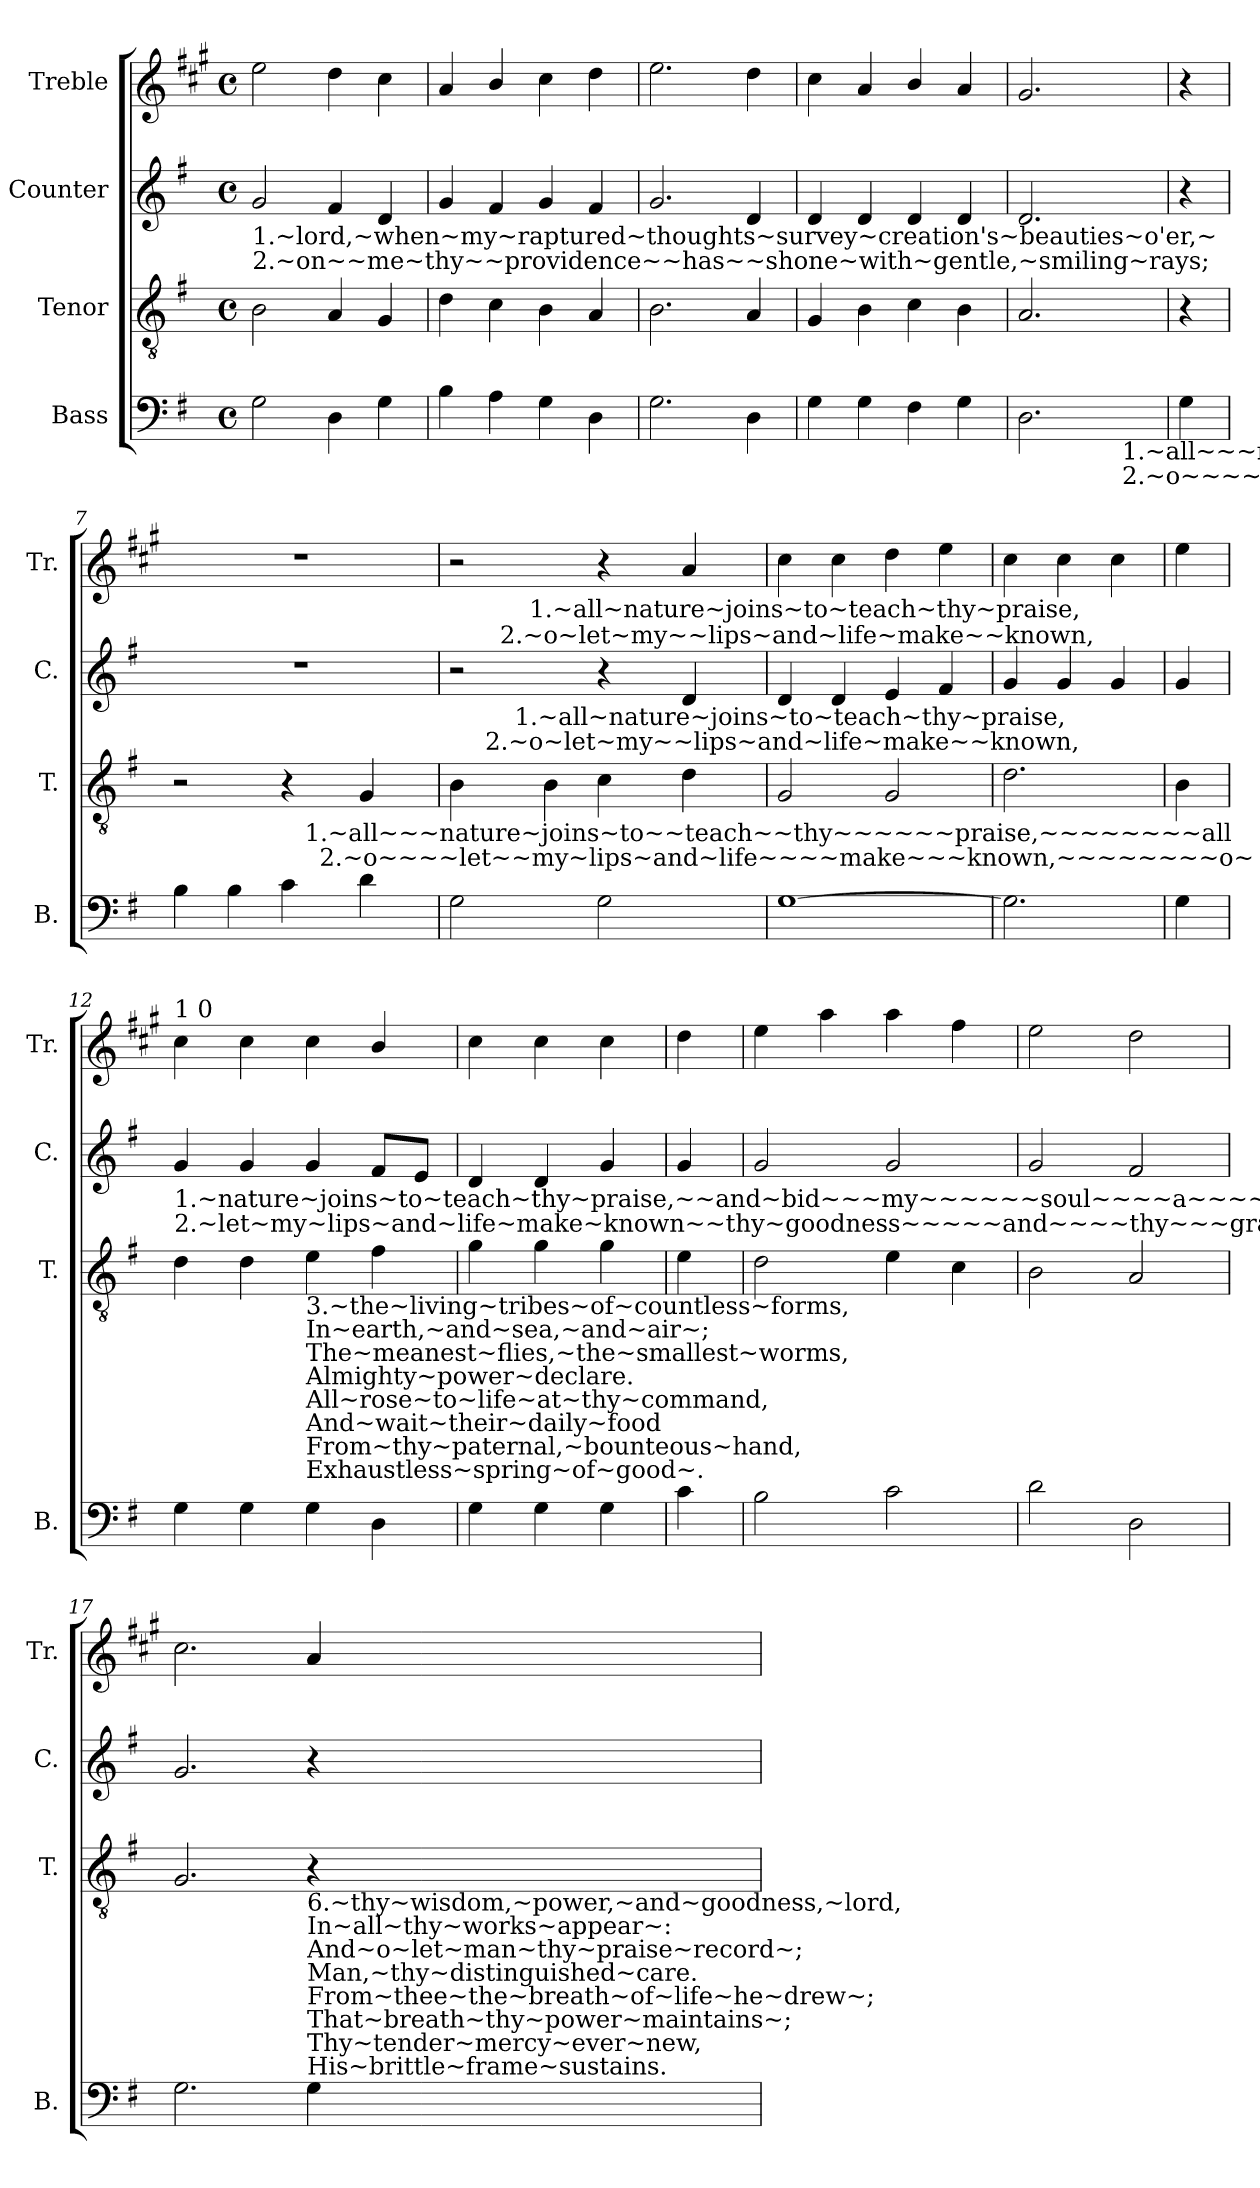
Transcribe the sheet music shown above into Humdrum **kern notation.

**kern	**kern	**kern	**kern
*part4	*part3	*part2	*part1
*staff4	*staff3	*staff2	*staff1
*I"Bass	*I"Tenor	*I"Counter	*I"Treble
*I'B.	*I'T.	*I'C.	*I'Tr.
*clefF4	*clefGv2	*clefG2	*clefG2
*ITrd7c12	*	*	*ITrd1c2
*k[f#]	*k[f#]	*k[f#]	*k[f#]
*G:	*G:	*G:	*G:
*M4/4	*M4/4	*M4/4	*M4/4
*met(c)	*met(c)	*met(c)	*met(c)
=1	=1	=1	=1
!	!	!LO:TX:b:t=1.~lord,~when~my~raptured~thoughts~survey~creation's~beauties~o'er,~	!
!	!LO:TX:a:t=2.~on~~me~thy~~providence~~has~~shone~with~gentle,~smiling~rays;	!	!
!	!LO:N:head=open	!	!
2GG\	2B\	2g/	2dd\
!	!	!LO:N:head=solid	!LO:N:head=solid
4DD\	4A/	4f#/	4cc\
!LO:N:head=solid	!LO:N:head=solid	!	!LO:N:head=solid
4GG\	4G/	4d/	4b\
=2	=2	=2	=2
!LO:N:head=solid	!	!LO:N:head=solid	!LO:N:head=solid
4BB\	4d\	4g/	4g/
!	!LO:N:head=solid	!LO:N:head=solid	!
4AA\	4c\	4f#/	4a/
!LO:N:head=solid	!LO:N:head=solid	!LO:N:head=solid	!LO:N:head=solid
4GG\	4B\	4g/	4b\
!	!	!LO:N:head=solid	!LO:N:head=solid
4DD\	4A/	4f#/	4cc\
=3	=3	=3	=3
!	!LO:N:head=open	!	!
2.GG\	2.B\	2.g/	2.dd\
!	!	!	!LO:N:head=solid
4DD\	4A/	4d/	4cc\
=4	=4	=4	=4
!LO:N:head=solid	!LO:N:head=solid	!	!LO:N:head=solid
4GG\	4G/	4d/	4b\
!LO:N:head=solid	!LO:N:head=solid	!	!LO:N:head=solid
4GG\	4B\	4d/	4g/
!LO:N:head=solid	!LO:N:head=solid	!	!
4FF#\	4c\	4d/	4a/
!LO:N:head=solid	!LO:N:head=solid	!	!LO:N:head=solid
4GG\	4B\	4d/	4g</
=5	=5	=5	=5
!	!	!	!LO:N:head=open
*^	*	*	*
2.DD\	2ryy	2.A/	2.d/	2.f#/
.	16.ryy	.	.	.
!	!LO:TX:b:t=1.~all~~~nature~joins~to~~teach~~thy~~~~~~praise~	!	!	!
!	!LO:TX:b:t=2.~o~~~~let~~my~~lips~and~life~~~make~~~~known~	!	!	!
.	8ryy	.	.	.
.	32ryy	.	.	.
=6	=6	=6	=6	=6
!LO:N:head=solid	!	!	!	!
*v	*v	*	*	*
4GG\	4r	4r	4r
=7	=7	=7	=7
!LO:N:head=solid	!	!	!
*^	*^	*	*
4BB\	2ryy	2r	2ryy	1r	1r
!LO:N:head=solid	!	!	!	!	!
4BB\	.	.	.	.	.
!LO:N:head=solid	!	!	!	!	!
4C\	16.ryy	4r	16ryy	.	.
!	!	!	!LO:TX:b:t=1.~all~~~nature~joins~to~~teach~~thy~~~~~~praise,~~~~~~~~all	!	!
.	.	.	4..ryy	.	.
!	!LO:TX:a:t=2.~o~~~~let~~my~lips~and~life~~~~make~~~known,~~~~~~~~o~	!	!	!	!
.	4ryy	.	.	.	.
!	!	!LO:N:head=solid	!	!	!
4D\	.	4G/	.	.	.
.	8ryy	.	.	.	.
.	32ryy	.	.	.	.
=8	=8	=8	=8	=8	=8
!	!	!LO:N:head=solid	!	!	!
*	*	*	*	*^	*^
*v	*v	*	*	*	*^	*	*
2GG\	4B\	8ryy	2r	8ryy	8.ryy	2r	8..ryy
!	!	!LO:TX:a:t=2.~o~let~my~~lips~and~life~make~~known,	!	!	!	!	!
.	.	2..ryy	.	32ryy	.	.	.
!	!	!	!	!LO:TX:a:t=2.~o~let~my~~lips~and~life~make~~known,	!	!	!
.	.	.	.	2ryy	.	.	.
!	!	!	!	!	!LO:TX:b:t=1.~all~nature~joins~to~teach~thy~praise,	!	!
.	.	.	.	.	2ryy	.	.
!	!	!	!	!	!	!	!LO:TX:b:t=1.~all~nature~joins~to~teach~thy~praise,
.	.	.	.	.	.	.	2ryy
!	!LO:N:head=solid	!	!	!	!	!	!
.	4B\	.	.	.	.	.	.
!	!LO:N:head=solid	!	!	!	!	!	!
2GG\	4c\	.	4r	.	.	4r	.
.	.	.	.	4ryy	.	.	.
.	.	.	.	.	4ryy	.	.
.	.	.	.	.	.	.	4ryy
!	!	!	!	!	!	!LO:N:head=solid	!
.	4d\	.	4d/	.	.	4g/	.
.	.	.	.	16.ryy	.	.	.
.	.	.	.	.	16ryy	.	.
.	.	.	.	.	.	.	32ryy
=9	=9	=9	=9	=9	=9	=9	=9
!	!	!	!	!	!	!LO:N:head=solid	!
*	*v	*v	*	*	*	*v	*v
*	*	*v	*v	*v	*
[>1GG	2G/	4d/	4b\
!	!	!	!LO:N:head=solid
.	.	4d/	4b\
!	!	!LO:N:head=solid	!LO:N:head=solid
.	2G/	4e/	4cc\
!	!	!LO:N:head=solid	!
.	.	4f#/	4dd\
=10	=10	=10	=10
!	!	!LO:N:head=solid	!LO:N:head=solid
2.GG\]	2.d\	4g/	4b\
!	!	!LO:N:head=solid	!LO:N:head=solid
.	.	4g/	4b\
!	!	!LO:N:head=solid	!LO:N:head=solid
.	.	4g/	4b\
=11	=11	=11	=11
!LO:N:head=solid	!LO:N:head=solid	!LO:N:head=solid	!
4GG\	4B\	4g/	4dd\
!!LO:PB:g=z
=12	=12	=12	=12
!	!	!	!LO:TX:a:t=1 0
!	!	!LO:TX:b:t=1.~nature~joins~to~teach~thy~praise,~~and~bid~~~my~~~~~~soul~~~~a~~~~~~dore.~~where~e'er~i~turn~my~~~gazing~~eyes,~thy~radant~footsteps~~shine;~ten	!
!	!LO:TX:a:t=2.~let~my~lips~and~life~make~known~~thy~goodness~~~~~and~~~~thy~~~grace.~all~bounteous~lord,~thy~grace~impart;~o!~teach~me~to~improve~~thy	!	!
!LO:N:head=solid	!	!LO:N:head=solid	!LO:N:head=solid
4GG\	4d\	4g/	4b\
!LO:N:head=solid	!	!LO:N:head=solid	!LO:N:head=solid
4GG\	4d\	4g/	4b\
!LO:TX:a:t=3.~the~living~tribes~of~countless~forms,\nIn~earth,~and~sea,~and~air~;\nThe~meanest~flies,~the~smallest~worms,\nAlmighty~power~declare.\nAll~rose~to~life~at~thy~command,\nAnd~wait~their~daily~food\nFrom~thy~paternal,~bounteous~hand,\nExhaustless~spring~of~good~.	!	!	!
!LO:N:head=solid	!LO:N:head=solid	!LO:N:head=solid	!LO:N:head=solid
4GG\	4e\	4g/	4b\
!	!LO:N:head=solid	!LO:N:head=solid	!
4DD\	4f#\	8f#/L	4a/
!	!	!LO:N:head=solid	!
.	.	8e/J	.
=13	=13	=13	=13
!LO:N:head=solid	!LO:N:head=solid	!	!LO:N:head=solid
4GG\	4g\	4d/	4b\
!LO:N:head=solid	!LO:N:head=solid	!	!LO:N:head=solid
4GG\	4g\	4d/	4b\
!LO:N:head=solid	!LO:N:head=solid	!LO:N:head=solid	!LO:N:head=solid
4GG\	4g\	4g/	4b\
=14	=14	=14	=14
!LO:N:head=solid	!LO:N:head=solid	!LO:N:head=solid	!LO:N:head=solid
4C\	4e\	4g/	4cc\
=15	=15	=15	=15
!LO:N:head=open	!	!	!
2BB\	2d\	2g/	4dd\
!	!	!	!LO:N:head=solid
.	.	.	4gg\
!	!LO:N:head=solid	!	!LO:N:head=solid
2C\	4e\	2g/	4gg\
!	!LO:N:head=solid	!	!LO:N:head=solid
.	4c\	.	4ee\
=16	=16	=16	=16
!	!LO:N:head=open	!	!
2D\	2B\	2g/	2dd\
!	!	!LO:N:head=open	!
2DD\	2A/	2f#/	2cc\
=17	=17	=17	=17
!	!	!	!LO:N:head=open
2.GG\	2.G/	2.g/	2.b\
!LO:TX:a:t=6.~thy~wisdom,~power,~and~goodness,~lord,\nIn~all~thy~works~appear~&colon;\nAnd~o~let~man~thy~praise~record~;\nMan,~thy~distinguished~care.\nFrom~thee~the~breath~of~life~he~drew~;\nThat~breath~thy~power~maintains~;\nThy~tender~mercy~ever~new,\nHis~brittle~frame~sustains.	!	!	!
!LO:N:head=solid	!	!	!LO:N:head=solid
4GG\	4r	4r	4g</
=	=	=	=
*-	*-	*-	*-
